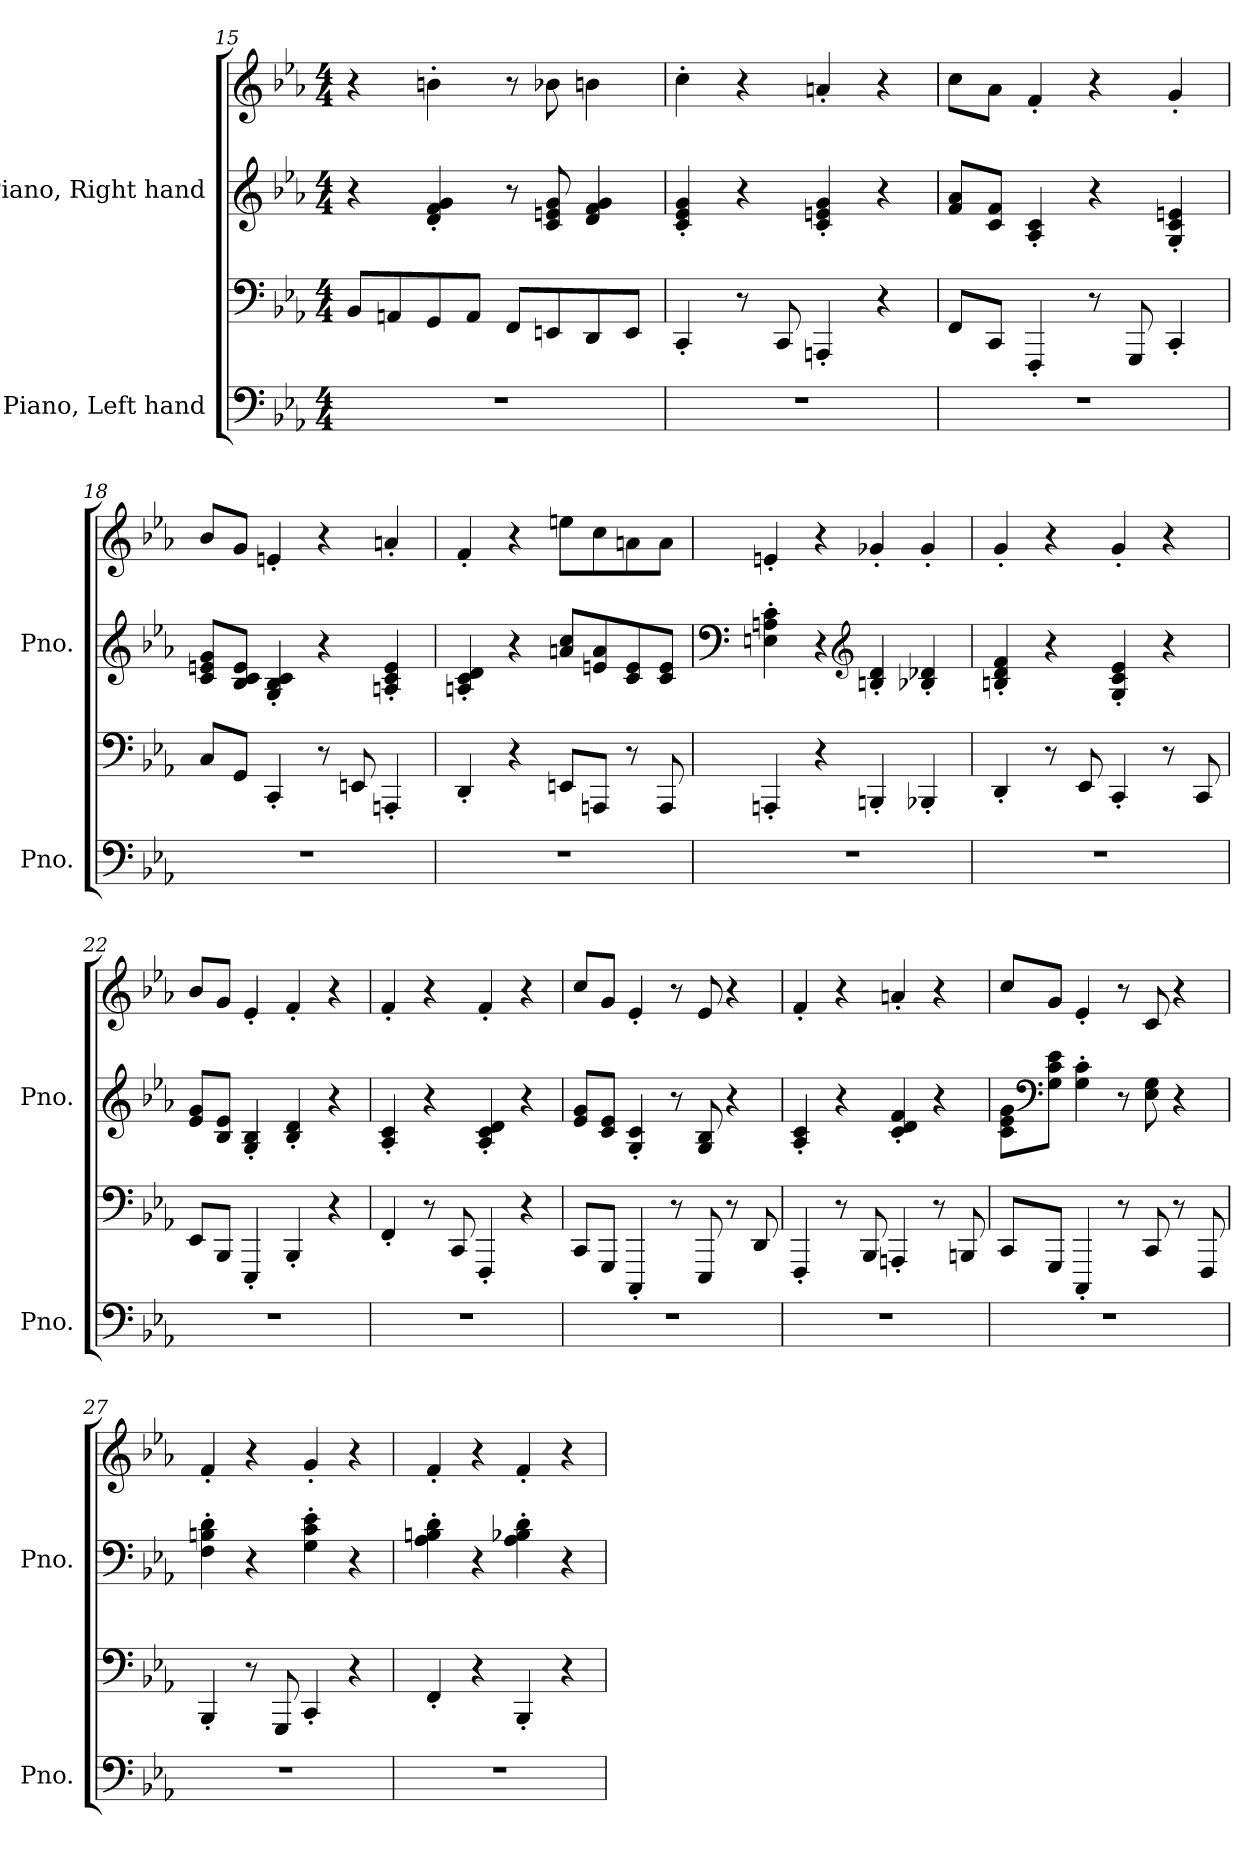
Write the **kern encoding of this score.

**kern	**kern	**kern	**kern
*part2	*part2	*part1	*part1
*staff4	*staff3	*staff2	*staff1
*I"Piano, Left hand	*	*I"Piano, Right hand	*
*I'Pno.	*	*I'Pno.	*
*clefF4	*clefF4	*clefG2	*clefG2
*k[b-e-a-]	*k[b-e-a-]	*k[b-e-a-]	*k[b-e-a-]
*M4/4	*M4/4	*M4/4	*M4/4
=15	=15	=15	=15
1r	8BB-/L	4r	4r
.	8AAn/	.	.
.	8GG/	4d/' 4f/' 4g/'	4bn'\
.	8AA/J	.	.
.	8FF/L	8r	8r
.	8EEn/	8c/ 8en/ 8g/	8b-X\
.	8DD/	4d/ 4f/ 4g/	4bn\
.	8EE/J	.	.
=16	=16	=16	=16
1r	4CC'/	4c/' 4e-/' 4g/'	4cc'\
.	8r	4r	4r
.	8CC/	.	.
.	4AAAn'/	4c/' 4en/' 4g/'	4an'/
.	4r	4r	4r
=17	=17	=17	=17
1r	8FF/L	8f/ 8a-/L	8cc\L
.	8CC/J	8c/ 8f/J	8a-\J
.	4FFF'/	4A-/' 4c/'	4f'/
.	8r	4r	4r
.	8GGG/	.	.
.	4CC'/	4G/' 4c/' 4en/'	4g'/
!!LO:LB:g=z
=18	=18	=18	=18
1r	8C/L	8c/ 8en/ 8g/L	8b-/L
.	8GG/J	8B-/ 8c/ 8e/J	8g/J
.	4CC'/	4G/' 4B-/' 4c/'	4en'/
.	8r	4r	4r
.	8EEn/	.	.
.	4AAAn'/	4An/' 4c/' 4e/'	4an'/
=19	=19	=19	=19
1r	4DD'/	4An/' 4c/' 4d/'	4f'/
.	4r	4r	4r
.	8EEn/L	8an/ 8cc/L	8een\L
.	8AAAn/J	8en/ 8a/	8cc\
.	8r	8c/ 8e/	8an\
.	8AAA/	8c/ 8e/J	8a\J
=20	=20	=20	=20
*	*	*clefF4	*
1r	4AAAn'/	4En\' 4An\' 4c\'	4en'/
.	4r	4r	4r
*	*	*clefG2	*
.	4BBBn'/	4Bn/' 4d/'	4g-X'/
.	4BBB-X'/	4B-X/' 4d-X/'	4g-'/
=21	=21	=21	=21
1r	4DD'/	4Bn/' 4d/' 4f/'	4g'/
.	8r	4r	4r
.	8EE-/	.	.
.	4CC'/	4G/' 4c/' 4e-/'	4g'/
.	8r	4r	4r
.	8CC/	.	.
!!LO:LB:g=z
=22	=22	=22	=22
1r	8EE-/L	8e-/ 8g/L	8b-/L
.	8BBB-/J	8B-/ 8e-/J	8g/J
.	4EEE-'/	4G/' 4B-/'	4e-'/
.	4BBB-'/	4B-/' 4d/'	4f'/
.	4r	4r	4r
=23	=23	=23	=23
1r	4FF'/	4A-/' 4c/'	4f'/
.	8r	4r	4r
.	8CC/	.	.
.	4FFF'/	4A-/' 4c/' 4d/'	4f'/
.	4r	4r	4r
=24	=24	=24	=24
1r	8CC/L	8e-/ 8g/L	8cc/L
.	8GGG/J	8c/ 8e-/J	8g/J
.	4CCC'/	4G/' 4c/'	4e-'/
.	8r	8r	8r
.	8EEE-/	8G/ 8B-/	8e-/
.	8r	4r	4r
.	8DD/	.	.
=25	=25	=25	=25
1r	4FFF'/	4A-/' 4c/'	4f'/
.	8r	4r	4r
.	8BBB-/	.	.
.	4AAAn'/	4c/' 4d/' 4f/'	4an'/
.	8r	4r	4r
.	8BBBn/	.	.
!!LO:PB:g=z
=26	=26	=26	=26
1r	8CC/L	8c\ 8e-\ 8g\L	8cc/L
*	*	*clefF4	*
.	8GGG/J	8G\ 8c\ 8e-\J	8g/J
.	4CCC'/	4G\' 4c\'	4e-'/
.	8r	8r	8r
.	8CC/	8E-\ 8G\	8c/
.	8r	4r	4r
.	8FFF/	.	.
=27	=27	=27	=27
1r	4BBB-'/	4F\' 4Bn\' 4d\'	4f'/
.	8r	4r	4r
.	8GGG/	.	.
.	4CC'/	4G\' 4c\' 4e-\'	4g'/
.	4r	4r	4r
=28	=28	=28	=28
1r	4FF'/	4A-\' 4Bn\' 4d\'	4f'/
.	4r	4r	4r
.	4BBB-'/	4A-\' 4B-X\' 4d\'	4f'/
.	4r	4r	4r
=	=	=	=
*-	*-	*-	*-
